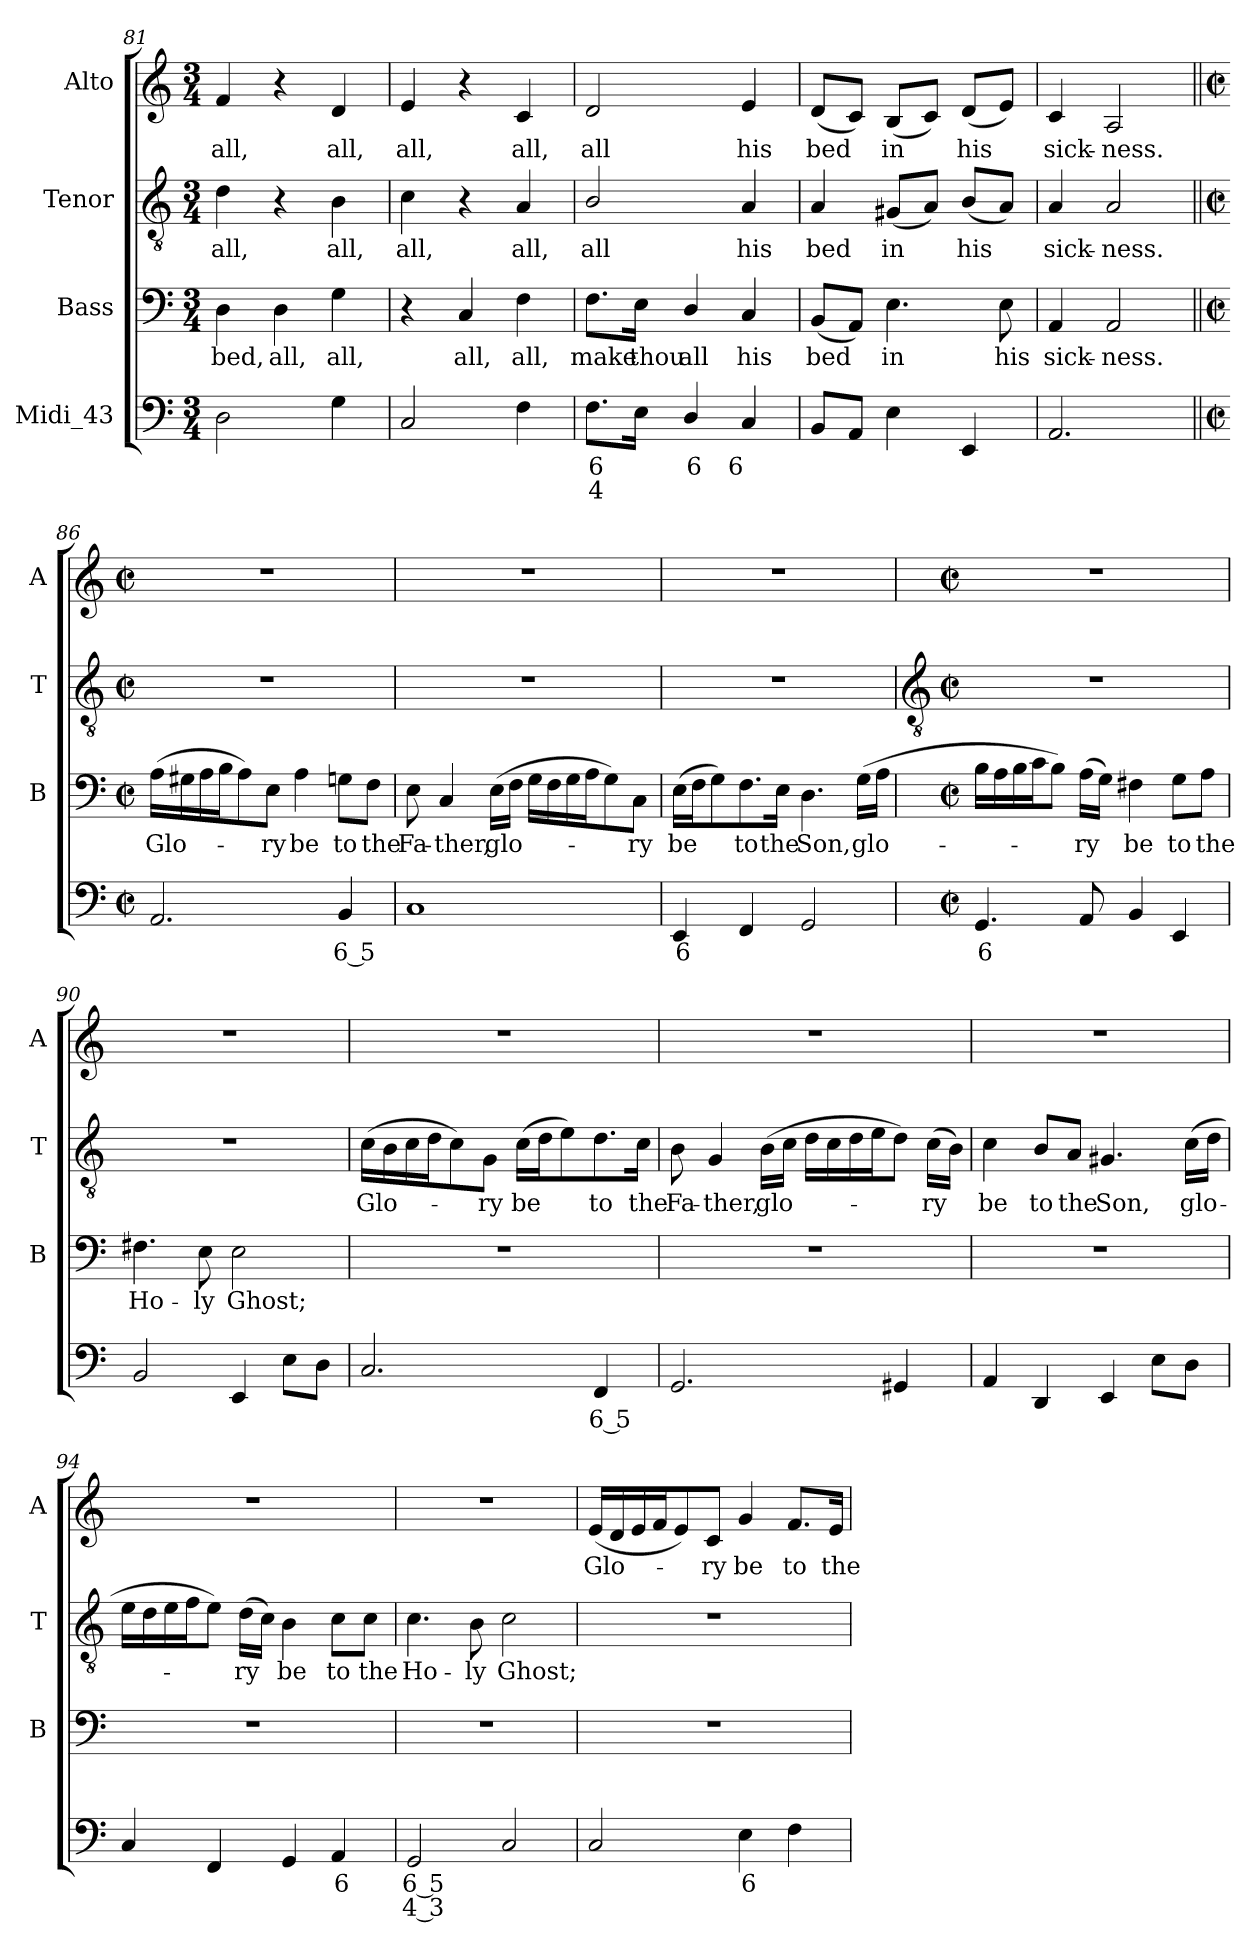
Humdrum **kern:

**kern	**text	**text	**kern	**text	**kern	**text	**kern	**text
*part4	*part4	*part4	*part3	*part3	*part2	*part2	*part1	*part1
*staff4	*staff4	*staff4	*staff3	*staff3	*staff2	*staff2	*staff1	*staff1
*I"Midi_43	*	*	*I"Bass	*	*I"Tenor	*	*I"Alto	*
*	*	*	*I'B	*	*I'T	*	*I'A	*
*clefF4	*	*	*clefF4	*	*clefGv2	*	*clefG2	*
*k[]	*	*	*k[]	*	*k[]	*	*k[]	*
*M3/4	*	*	*M3/4	*	*M3/4	*	*M3/4	*
=81	=81	=81	=81	=81	=81	=81	=81	=81
!	!	!	!	!LO:LY:b	!	!LO:LY:b	!	!LO:LY:b
2D\	.	.	4D\	bed,	4d\	all,	4f/	all,
!	!	!	!	!LO:LY:b	!	!	!	!
.	.	.	4D\	all,	4r	.	4r	.
!	!	!	!	!LO:LY:b	!	!LO:LY:b	!	!LO:LY:b
4G\	.	.	4G\	all,	4B\	all,	4d/	all,
=82	=82	=82	=82	=82	=82	=82	=82	=82
!	!	!	!	!	!	!LO:LY:b	!	!LO:LY:b
2C/	.	.	4r	.	4c\	all,	4e/	all,
!	!	!	!	!LO:LY:b	!	!	!	!
.	.	.	4C/	all,	4r	.	4r	.
!	!	!	!	!LO:LY:b	!	!LO:LY:b	!	!LO:LY:b
4F\	.	.	4F\	all,	4A/	all,	4c/	all,
=83	=83	=83	=83	=83	=83	=83	=83	=83
!	!LO:LY:b	!LO:LY:b	!	!LO:LY:b	!	!LO:LY:b	!	!LO:LY:b
8.F\L	6	4	8.F\L	make	2B/	all	2d/	all
!	!	!	!	!LO:LY:b	!	!	!	!
16E\Jk	.	.	16E\Jk	thou	.	.	.	.
!	!LO:LY:b	!	!	!LO:LY:b	!	!	!	!
4D/	6	.	4D/	all	.	.	.	.
!	!LO:LY:b	!	!	!LO:LY:b	!	!LO:LY:b	!	!LO:LY:b
4C/	6	.	4C/	his	4A/	his	4e/	his
!!LO:LB:g=z
=84	=84	=84	=84	=84	=84	=84	=84	=84
!	!	!	!	!LO:LY:b	!	!LO:LY:b	!	!LO:LY:b
8BB/L	.	.	(<8BB/L	bed	4A/	bed	(<8d/L	bed
8AA/J	.	.	8AA/J)	.	.	.	8c/J)	.
!	!	!	!	!LO:LY:b	!	!LO:LY:b	!	!LO:LY:b
4E\	.	.	4.E\	in	(<8G#X/L	in	(<8B/L	in
.	.	.	.	.	8A/J)	.	8c/J)	.
!	!	!	!	!	!	!LO:LY:b	!	!LO:LY:b
4EE/	.	.	.	.	(<8B/L	his	(<8d/L	his
!	!	!	!	!LO:LY:b	!	!	!	!
.	.	.	8E\	his	8A/J)	.	8e/J)	.
=85	=85	=85	=85	=85	=85	=85	=85	=85
!	!	!	!	!LO:LY:b	!	!LO:LY:b	!	!LO:LY:b
2.AA/	.	.	4AA/	sick-	4A/	sick-	4c/	sick-
!	!	!	!	!LO:LY:b	!	!LO:LY:b	!	!LO:LY:b
.	.	.	2AA/	-ness.	2A/	-ness.	2A/	-ness.
=86||	=86||	=86||	=86||	=86||	=86||	=86||	=86||	=86||
*M2/2	*	*	*M2/2	*	*M2/2	*	*M2/2	*
*met(c|)	*	*	*met(c|)	*	*met(c|)	*	*met(c|)	*
*	*	*	*	*	*	*	*MM80	*
!	!	!	!	!LO:LY:b	!	!	!	!
2.AA/	.	.	(>16A\LL	Glo-	1r	.	1r	.
.	.	.	16G#X\	.	.	.	.	.
.	.	.	16A\	.	.	.	.	.
.	.	.	16B\J	.	.	.	.	.
.	.	.	8A\)	.	.	.	.	.
!	!	!	!	!LO:LY:b	!	!	!	!
.	.	.	8E\J	ry	.	.	.	.
!	!	!	!	!LO:LY:b	!	!	!	!
.	.	.	4A\	be	.	.	.	.
!	!LO:LY:b	!	!	!LO:LY:b	!	!	!	!
4BB/	6 5	.	8Gn\L	to	.	.	.	.
!	!	!	!	!LO:LY:b	!	!	!	!
.	.	.	8F\J	the	.	.	.	.
=87	=87	=87	=87	=87	=87	=87	=87	=87
!	!	!	!	!LO:LY:b	!	!	!	!
1C	.	.	8E\	Fa-	1r	.	1r	.
!	!	!	!	!LO:LY:b	!	!	!	!
.	.	.	4C/	-ther,	.	.	.	.
!	!	!	!	!LO:LY:b	!	!	!	!
.	.	.	(>16E\LL	glo-	.	.	.	.
.	.	.	16F\JJ	.	.	.	.	.
.	.	.	16G\LL	.	.	.	.	.
.	.	.	16F\	.	.	.	.	.
.	.	.	16G\	.	.	.	.	.
.	.	.	16A\J	.	.	.	.	.
.	.	.	8G\)	.	.	.	.	.
!	!	!	!	!LO:LY:b	!	!	!	!
.	.	.	8C\J	ry	.	.	.	.
=88	=88	=88	=88	=88	=88	=88	=88	=88
!	!LO:LY:b	!	!	!LO:LY:b	!	!	!	!
4EE/	6	.	(>16E\LL	be	1r	.	1r	.
.	.	.	16F\J	.	.	.	.	.
.	.	.	8G\)	.	.	.	.	.
!	!	!	!	!LO:LY:b	!	!	!	!
4FF/	.	.	8.F\	to	.	.	.	.
!	!	!	!	!LO:LY:b	!	!	!	!
.	.	.	16E\Jk	the	.	.	.	.
!	!	!	!	!LO:LY:b	!	!	!	!
2GG/	.	.	4.D\	Son,	.	.	.	.
!	!	!	!	!LO:LY:b	!	!	!	!
.	.	.	(>16G\LL	glo-	.	.	.	.
.	.	.	16A\JJ	.	.	.	.	.
!!LO:PB:g=z
=89	=89	=89	=89	=89	=89	=89	=89	=89
*	*	*	*	*	*clefGv2	*	*	*
*M2/2	*	*	*M2/2	*	*M2/2	*	*M2/2	*
*met(c|)	*	*	*met(c|)	*	*met(c|)	*	*met(c|)	*
*	*	*	*	*	*	*	*MM80	*
!	!LO:LY:b	!	!	!	!	!	!	!
4.GG/	6	.	16B\LL	.	1r	.	1r	.
.	.	.	16A\	.	.	.	.	.
.	.	.	16B\	.	.	.	.	.
.	.	.	16c\J	.	.	.	.	.
.	.	.	8B\J)	.	.	.	.	.
!	!	!	!	!LO:LY:b	!	!	!	!
8AA/	.	.	(>16A\LL	ry	.	.	.	.
.	.	.	16G\JJ)	.	.	.	.	.
!	!	!	!	!LO:LY:b	!	!	!	!
4BB/	.	.	4F#X\	be	.	.	.	.
!	!	!	!	!LO:LY:b	!	!	!	!
4EE/	.	.	8G\L	to	.	.	.	.
!	!	!	!	!LO:LY:b	!	!	!	!
.	.	.	8A\J	the	.	.	.	.
=90	=90	=90	=90	=90	=90	=90	=90	=90
!	!	!	!	!LO:LY:b	!	!	!	!
2BB/	.	.	4.F#X\	Ho-	1r	.	1r	.
!	!	!	!	!LO:LY:b	!	!	!	!
.	.	.	8E\	-ly	.	.	.	.
!	!	!	!	!LO:LY:b	!	!	!	!
4EE/	.	.	2E\	Ghost;	.	.	.	.
8E\L	.	.	.	.	.	.	.	.
8D\J	.	.	.	.	.	.	.	.
=91	=91	=91	=91	=91	=91	=91	=91	=91
!	!	!	!	!	!	!LO:LY:b	!	!
2.C/	.	.	1r	.	(>16c\LL	Glo-	1r	.
.	.	.	.	.	16B\	.	.	.
.	.	.	.	.	16c\	.	.	.
.	.	.	.	.	16d\J	.	.	.
.	.	.	.	.	8c\)	.	.	.
!	!	!	!	!	!	!LO:LY:b	!	!
.	.	.	.	.	8G\J	ry	.	.
!	!	!	!	!	!	!LO:LY:b	!	!
.	.	.	.	.	(>16c\LL	be	.	.
.	.	.	.	.	16d\J	.	.	.
.	.	.	.	.	8e\)	.	.	.
!	!LO:LY:b	!	!	!	!	!LO:LY:b	!	!
4FF/	6 5	.	.	.	8.d\	to	.	.
!	!	!	!	!	!	!LO:LY:b	!	!
.	.	.	.	.	16c\Jk	the	.	.
=92	=92	=92	=92	=92	=92	=92	=92	=92
!	!	!	!	!	!	!LO:LY:b	!	!
2.GG/	.	.	1r	.	8B\	Fa-	1r	.
!	!	!	!	!	!	!LO:LY:b	!	!
.	.	.	.	.	4G/	-ther,	.	.
!	!	!	!	!	!	!LO:LY:b	!	!
.	.	.	.	.	(>16B\LL	glo-	.	.
.	.	.	.	.	16c\JJ	.	.	.
.	.	.	.	.	16d\LL	.	.	.
.	.	.	.	.	16c\	.	.	.
.	.	.	.	.	16d\	.	.	.
.	.	.	.	.	16e\J	.	.	.
4GG#X/	.	.	.	.	8d\J)	.	.	.
!	!	!	!	!	!	!LO:LY:b	!	!
.	.	.	.	.	(>16c\LL	ry	.	.
.	.	.	.	.	16B\JJ)	.	.	.
!!LO:LB:g=z
=93	=93	=93	=93	=93	=93	=93	=93	=93
!	!	!	!	!	!	!LO:LY:b	!	!
4AA/	.	.	1r	.	4c\	be	1r	.
!	!	!	!	!	!	!LO:LY:b	!	!
4DD/	.	.	.	.	8B/L	to	.	.
!	!	!	!	!	!	!LO:LY:b	!	!
.	.	.	.	.	8A/J	the	.	.
!	!	!	!	!	!	!LO:LY:b	!	!
4EE/	.	.	.	.	4.G#X/	Son,	.	.
8E\L	.	.	.	.	.	.	.	.
!	!	!	!	!	!	!LO:LY:b	!	!
8D\J	.	.	.	.	(>16c\LL	glo-	.	.
.	.	.	.	.	16d\JJ	.	.	.
=94	=94	=94	=94	=94	=94	=94	=94	=94
4C/	.	.	1r	.	16e\LL	.	1r	.
.	.	.	.	.	16d\	.	.	.
.	.	.	.	.	16e\	.	.	.
.	.	.	.	.	16f\J	.	.	.
4FF/	.	.	.	.	8e\J)	.	.	.
!	!	!	!	!	!	!LO:LY:b	!	!
.	.	.	.	.	(>16d\LL	ry	.	.
.	.	.	.	.	16c\JJ)	.	.	.
!	!	!	!	!	!	!LO:LY:b	!	!
4GG/	.	.	.	.	4B\	be	.	.
!	!LO:LY:b	!	!	!	!	!LO:LY:b	!	!
4AA/	6	.	.	.	8c\L	to	.	.
!	!	!	!	!	!	!LO:LY:b	!	!
.	.	.	.	.	8c\J	the	.	.
=95	=95	=95	=95	=95	=95	=95	=95	=95
!	!LO:LY:b	!LO:LY:b	!	!	!	!LO:LY:b	!	!
2GG/	6 5	4 3	1r	.	4.c\	Ho-	1r	.
!	!	!	!	!	!	!LO:LY:b	!	!
.	.	.	.	.	8B\	-ly	.	.
!	!	!	!	!	!	!LO:LY:b	!	!
2C/	.	.	.	.	2c\	Ghost;	.	.
=96	=96	=96	=96	=96	=96	=96	=96	=96
!	!	!	!	!	!	!	!	!LO:LY:b
2C/	.	.	1r	.	1r	.	(<16e/LL	Glo-
.	.	.	.	.	.	.	16d/	.
.	.	.	.	.	.	.	16e/	.
.	.	.	.	.	.	.	16f/J	.
.	.	.	.	.	.	.	8e/)	.
!	!	!	!	!	!	!	!	!LO:LY:b
.	.	.	.	.	.	.	8c/J	ry
!	!LO:LY:b	!	!	!	!	!	!	!LO:LY:b
4E\	6	.	.	.	.	.	4g/	be
!	!	!	!	!	!	!	!	!LO:LY:b
4F\	.	.	.	.	.	.	8.f/L	to
!	!	!	!	!	!	!	!	!LO:LY:b
.	.	.	.	.	.	.	16e/Jk	the
=	=	=	=	=	=	=	=	=
*-	*-	*-	*-	*-	*-	*-	*-	*-
